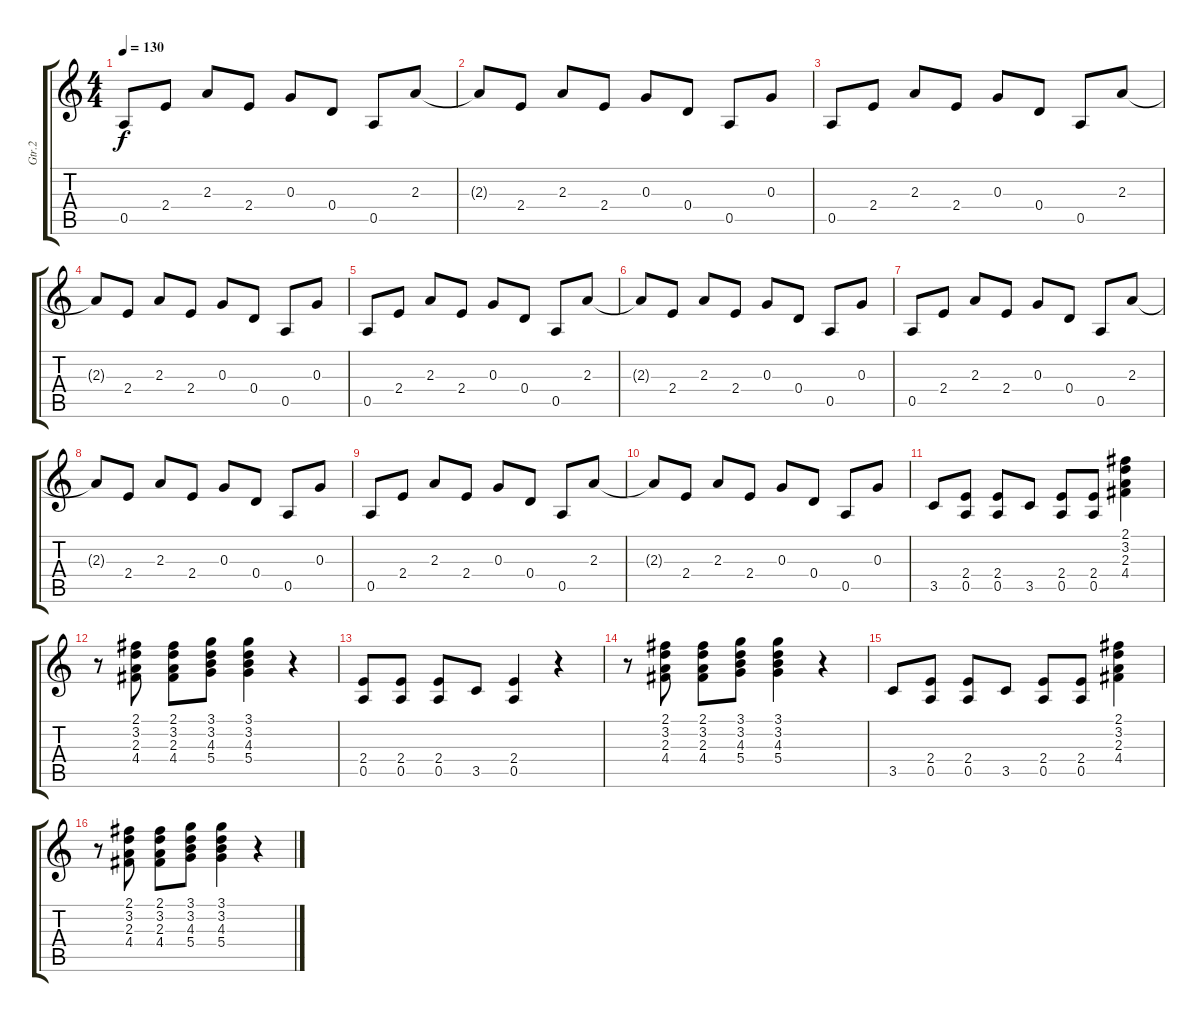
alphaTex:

\track ("Gtr.2" "Gtr.2") {instrument overdrivenguitar}
\staff {score tabs}
\tuning (E4 B3 G3 D3 A2 E2) {hide}
\ts (4 4)
\tempo 130
\clef g2
\ks c
0.5.8{dy f instrument overdrivenguitar} 2.4.8 2.3.8 2.4.8 0.3.8 0.4.8 0.5.8 2.3.8 |
2.3{t}.8 2.4.8 2.3.8 2.4.8 0.3.8 0.4.8 0.5.8 0.3.8 |
0.5.8 2.4.8 2.3.8 2.4.8 0.3.8 0.4.8 0.5.8 2.3.8 |
2.3{t}.8 2.4.8 2.3.8 2.4.8 0.3.8 0.4.8 0.5.8 0.3.8 |
0.5.8 2.4.8 2.3.8 2.4.8 0.3.8 0.4.8 0.5.8 2.3.8 |
2.3{t}.8 2.4.8 2.3.8 2.4.8 0.3.8 0.4.8 0.5.8 0.3.8 |
0.5.8 2.4.8 2.3.8 2.4.8 0.3.8 0.4.8 0.5.8 2.3.8 |
2.3{t}.8 2.4.8 2.3.8 2.4.8 0.3.8 0.4.8 0.5.8 0.3.8 |
0.5.8 2.4.8 2.3.8 2.4.8 0.3.8 0.4.8 0.5.8 2.3.8 |
2.3{t}.8 2.4.8 2.3.8 2.4.8 0.3.8 0.4.8 0.5.8 0.3.8 |
3.5.8 (2.4 0.5).8 (2.4 0.5).8 3.5.8 (2.4 0.5).8 (2.4 0.5).8 (2.1 3.2 2.3 4.4).4 |
r.8 (2.1 3.2 2.3 4.4).8 (2.1 3.2 2.3 4.4).8 (3.1 3.2 4.3 5.4).8 (3.1 3.2 4.3 5.4).4 r.4 |
(2.4 0.5).8 (2.4 0.5).8 (2.4 0.5).8 3.5.8 (2.4 0.5).4 r.4 |
r.8 (2.1 3.2 2.3 4.4).8 (2.1 3.2 2.3 4.4).8 (3.1 3.2 4.3 5.4).8 (3.1 3.2 4.3 5.4).4 r.4 |
3.5.8 (2.4 0.5).8 (2.4 0.5).8 3.5.8 (2.4 0.5).8 (2.4 0.5).8 (2.1 3.2 2.3 4.4).4 |
r.8 (2.1 3.2 2.3 4.4).8 (2.1 3.2 2.3 4.4).8 (3.1 3.2 4.3 5.4).8 (3.1 3.2 4.3 5.4).4 r.4
